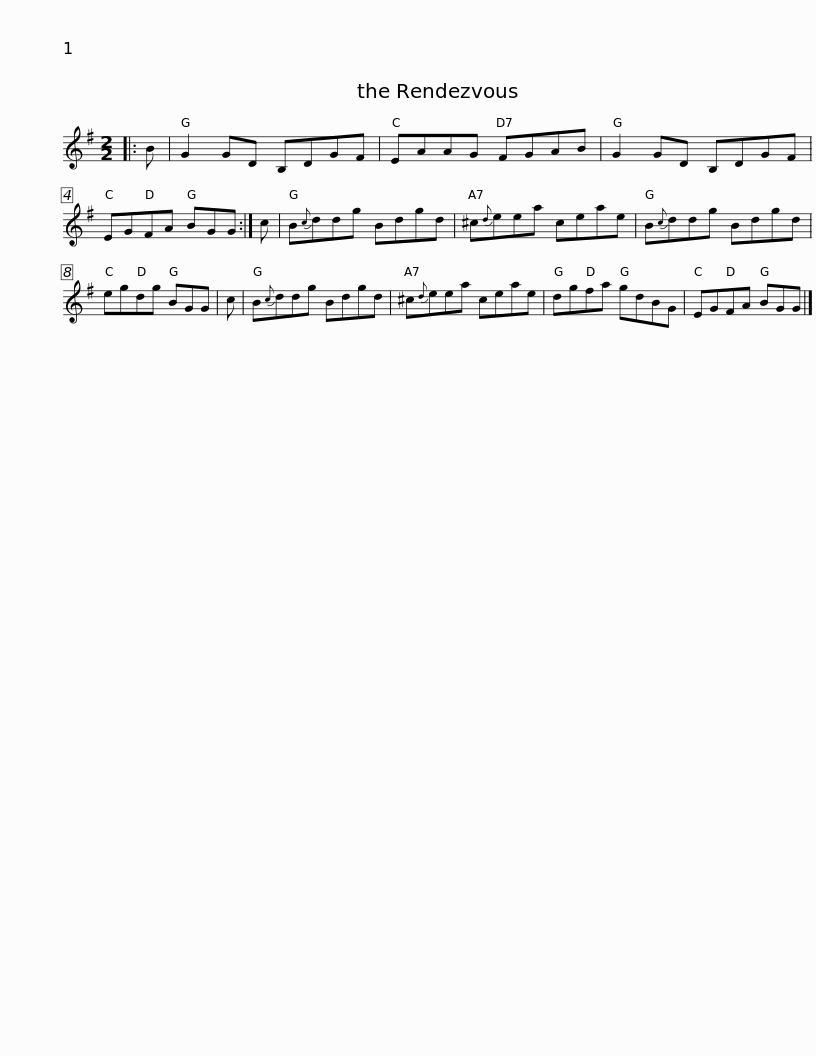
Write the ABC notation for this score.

X:1
L:1/8
M:2/2
I:linebreak $
K:G
V:1 treble
V:1
|: B | G2 GD B,DGF | EAAG FGAB | G2 GD B,DGF | EGFA BGG :| %5
 c | B{c}ddg Bdgd |$ ^c{d}eea ceae | B{c}ddg Bdgd | egdg BGG | %10
 c | B{c}ddg Bdgd | ^c{d}eea ceae |$ dgfa gdBG | EGFA BGG |] %15
